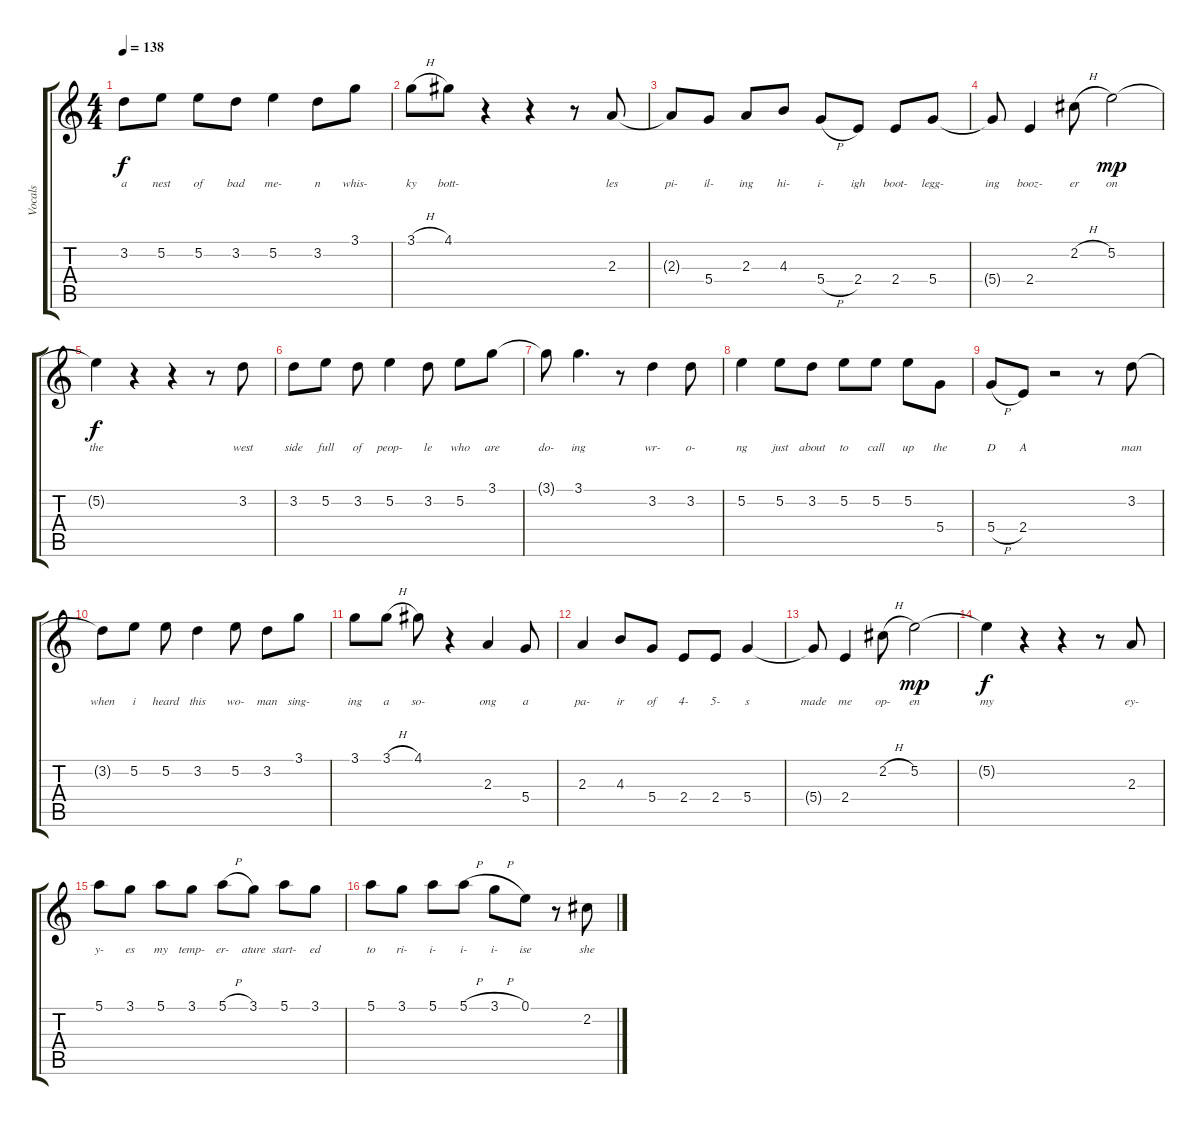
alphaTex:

\track ("Vocals" "Vocals") {instrument distortionguitar}
\staff {score tabs}
\tuning (E4 B3 G3 D3 A2 E2) {hide}
\ts (4 4)
\tempo 138
\clef g2
\ks c
3.2{t}.8{lyrics (0 "a") lyrics (1 "") lyrics (2 "") lyrics (3 "") lyrics (4 "") dy f} 5.2.8{lyrics (0 "nest") lyrics (1 "") lyrics (2 "") lyrics (3 "") lyrics (4 "")} 5.2.8{lyrics (0 "of") lyrics (1 "") lyrics (2 "") lyrics (3 "") lyrics (4 "")} 3.2.8{lyrics (0 "bad") lyrics (1 "") lyrics (2 "") lyrics (3 "") lyrics (4 "")} 5.2.4{lyrics (0 "me-") lyrics (1 "") lyrics (2 "") lyrics (3 "") lyrics (4 "")} 3.2.8{lyrics (0 "n") lyrics (1 "") lyrics (2 "") lyrics (3 "") lyrics (4 "")} 3.1.8{lyrics (0 "whis-") lyrics (1 "") lyrics (2 "") lyrics (3 "") lyrics (4 "")} |
3.1{h}.8{lyrics (0 "ky") lyrics (1 "") lyrics (2 "") lyrics (3 "") lyrics (4 "")} 4.1.8{lyrics (0 "bott-") lyrics (1 "") lyrics (2 "") lyrics (3 "") lyrics (4 "")} r.4 r.4 r.8 2.3.8{lyrics (0 "les") lyrics (1 "") lyrics (2 "") lyrics (3 "") lyrics (4 "")} |
2.3{t}.8{lyrics (0 "pi-") lyrics (1 "") lyrics (2 "") lyrics (3 "") lyrics (4 "")} 5.4.8{lyrics (0 "il-") lyrics (1 "") lyrics (2 "") lyrics (3 "") lyrics (4 "")} 2.3.8{lyrics (0 "ing") lyrics (1 "") lyrics (2 "") lyrics (3 "") lyrics (4 "")} 4.3.8{lyrics (0 "hi-") lyrics (1 "") lyrics (2 "") lyrics (3 "") lyrics (4 "")} 5.4{h}.8{lyrics (0 "i-") lyrics (1 "") lyrics (2 "") lyrics (3 "") lyrics (4 "")} 2.4.8{lyrics (0 "igh") lyrics (1 "") lyrics (2 "") lyrics (3 "") lyrics (4 "")} 2.4.8{lyrics (0 "boot-") lyrics (1 "") lyrics (2 "") lyrics (3 "") lyrics (4 "")} 5.4.8{lyrics (0 "legg-") lyrics (1 "") lyrics (2 "") lyrics (3 "") lyrics (4 "")} |
5.4{t}.8{lyrics (0 "ing") lyrics (1 "") lyrics (2 "") lyrics (3 "") lyrics (4 "")} 2.4.4{lyrics (0 "booz-") lyrics (1 "") lyrics (2 "") lyrics (3 "") lyrics (4 "")} 2.2{h}.8{lyrics (0 "er") lyrics (1 "") lyrics (2 "") lyrics (3 "") lyrics (4 "")} 5.2.2{lyrics (0 "on") lyrics (1 "") lyrics (2 "") lyrics (3 "") lyrics (4 "") dy mp} |
5.2{t}.4{lyrics (0 "the") lyrics (1 "") lyrics (2 "") lyrics (3 "") lyrics (4 "") dy f} r.4 r.4 r.8 3.2.8{lyrics (0 "west") lyrics (1 "") lyrics (2 "") lyrics (3 "") lyrics (4 "")} |
3.2.8{lyrics (0 "side") lyrics (1 "") lyrics (2 "") lyrics (3 "") lyrics (4 "")} 5.2.8{lyrics (0 "full") lyrics (1 "") lyrics (2 "") lyrics (3 "") lyrics (4 "")} 3.2.8{lyrics (0 "of") lyrics (1 "") lyrics (2 "") lyrics (3 "") lyrics (4 "")} 5.2.4{lyrics (0 "peop-") lyrics (1 "") lyrics (2 "") lyrics (3 "") lyrics (4 "")} 3.2.8{lyrics (0 "le") lyrics (1 "") lyrics (2 "") lyrics (3 "") lyrics (4 "")} 5.2.8{lyrics (0 "who") lyrics (1 "") lyrics (2 "") lyrics (3 "") lyrics (4 "")} 3.1.8{lyrics (0 "are") lyrics (1 "") lyrics (2 "") lyrics (3 "") lyrics (4 "")} |
3.1{t}.8{lyrics (0 "do-") lyrics (1 "") lyrics (2 "") lyrics (3 "") lyrics (4 "")} 3.1.4{d lyrics (0 "ing") lyrics (1 "") lyrics (2 "") lyrics (3 "") lyrics (4 "")} r.8 3.2.4{lyrics (0 "wr-") lyrics (1 "") lyrics (2 "") lyrics (3 "") lyrics (4 "")} 3.2.8{lyrics (0 "o-") lyrics (1 "") lyrics (2 "") lyrics (3 "") lyrics (4 "")} |
5.2.4{lyrics (0 "ng") lyrics (1 "") lyrics (2 "") lyrics (3 "") lyrics (4 "")} 5.2.8{lyrics (0 "just") lyrics (1 "") lyrics (2 "") lyrics (3 "") lyrics (4 "")} 3.2.8{lyrics (0 "about") lyrics (1 "") lyrics (2 "") lyrics (3 "") lyrics (4 "")} 5.2.8{lyrics (0 "to") lyrics (1 "") lyrics (2 "") lyrics (3 "") lyrics (4 "")} 5.2.8{lyrics (0 "call") lyrics (1 "") lyrics (2 "") lyrics (3 "") lyrics (4 "")} 5.2.8{lyrics (0 "up") lyrics (1 "") lyrics (2 "") lyrics (3 "") lyrics (4 "")} 5.4.8{lyrics (0 "the") lyrics (1 "") lyrics (2 "") lyrics (3 "") lyrics (4 "")} |
5.4{h}.8{lyrics (0 "D") lyrics (1 "") lyrics (2 "") lyrics (3 "") lyrics (4 "")} 2.4.8{lyrics (0 "A") lyrics (1 "") lyrics (2 "") lyrics (3 "") lyrics (4 "")} r.2 r.8 3.2.8{lyrics (0 "man") lyrics (1 "") lyrics (2 "") lyrics (3 "") lyrics (4 "")} |
3.2{t}.8{lyrics (0 "when") lyrics (1 "") lyrics (2 "") lyrics (3 "") lyrics (4 "")} 5.2.8{lyrics (0 "i") lyrics (1 "") lyrics (2 "") lyrics (3 "") lyrics (4 "")} 5.2.8{lyrics (0 "heard") lyrics (1 "") lyrics (2 "") lyrics (3 "") lyrics (4 "")} 3.2.4{lyrics (0 "this") lyrics (1 "") lyrics (2 "") lyrics (3 "") lyrics (4 "")} 5.2.8{lyrics (0 "wo-") lyrics (1 "") lyrics (2 "") lyrics (3 "") lyrics (4 "")} 3.2.8{lyrics (0 "man") lyrics (1 "") lyrics (2 "") lyrics (3 "") lyrics (4 "")} 3.1.8{lyrics (0 "sing-") lyrics (1 "") lyrics (2 "") lyrics (3 "") lyrics (4 "")} |
3.1.8{lyrics (0 "ing") lyrics (1 "") lyrics (2 "") lyrics (3 "") lyrics (4 "")} 3.1{h}.8{lyrics (0 "a") lyrics (1 "") lyrics (2 "") lyrics (3 "") lyrics (4 "")} 4.1.8{lyrics (0 "so-") lyrics (1 "") lyrics (2 "") lyrics (3 "") lyrics (4 "")} r.4 2.3.4{lyrics (0 "ong") lyrics (1 "") lyrics (2 "") lyrics (3 "") lyrics (4 "")} 5.4.8{lyrics (0 "a") lyrics (1 "") lyrics (2 "") lyrics (3 "") lyrics (4 "")} |
2.3.4{lyrics (0 "pa-") lyrics (1 "") lyrics (2 "") lyrics (3 "") lyrics (4 "")} 4.3.8{lyrics (0 "ir") lyrics (1 "") lyrics (2 "") lyrics (3 "") lyrics (4 "")} 5.4.8{lyrics (0 "of") lyrics (1 "") lyrics (2 "") lyrics (3 "") lyrics (4 "")} 2.4.8{lyrics (0 "4-") lyrics (1 "") lyrics (2 "") lyrics (3 "") lyrics (4 "")} 2.4.8{lyrics (0 "5-") lyrics (1 "") lyrics (2 "") lyrics (3 "") lyrics (4 "")} 5.4.4{lyrics (0 "s") lyrics (1 "") lyrics (2 "") lyrics (3 "") lyrics (4 "")} |
5.4{t}.8{lyrics (0 "made") lyrics (1 "") lyrics (2 "") lyrics (3 "") lyrics (4 "")} 2.4.4{lyrics (0 "me") lyrics (1 "") lyrics (2 "") lyrics (3 "") lyrics (4 "")} 2.2{h}.8{lyrics (0 "op-") lyrics (1 "") lyrics (2 "") lyrics (3 "") lyrics (4 "")} 5.2.2{lyrics (0 "en") lyrics (1 "") lyrics (2 "") lyrics (3 "") lyrics (4 "") dy mp} |
5.2{t}.4{lyrics (0 "my") lyrics (1 "") lyrics (2 "") lyrics (3 "") lyrics (4 "") dy f} r.4 r.4 r.8 2.3.8{lyrics (0 "ey-") lyrics (1 "") lyrics (2 "") lyrics (3 "") lyrics (4 "")} |
5.1.8{lyrics (0 "y-") lyrics (1 "") lyrics (2 "") lyrics (3 "") lyrics (4 "")} 3.1.8{lyrics (0 "es") lyrics (1 "") lyrics (2 "") lyrics (3 "") lyrics (4 "")} 5.1.8{lyrics (0 "my") lyrics (1 "") lyrics (2 "") lyrics (3 "") lyrics (4 "")} 3.1.8{lyrics (0 "temp-") lyrics (1 "") lyrics (2 "") lyrics (3 "") lyrics (4 "")} 5.1{h}.8{lyrics (0 "er-") lyrics (1 "") lyrics (2 "") lyrics (3 "") lyrics (4 "")} 3.1.8{lyrics (0 "ature") lyrics (1 "") lyrics (2 "") lyrics (3 "") lyrics (4 "")} 5.1.8{lyrics (0 "start-") lyrics (1 "") lyrics (2 "") lyrics (3 "") lyrics (4 "")} 3.1.8{lyrics (0 "ed") lyrics (1 "") lyrics (2 "") lyrics (3 "") lyrics (4 "")} |
5.1.8{lyrics (0 "to") lyrics (1 "") lyrics (2 "") lyrics (3 "") lyrics (4 "")} 3.1.8{lyrics (0 "ri-") lyrics (1 "") lyrics (2 "") lyrics (3 "") lyrics (4 "")} 5.1.8{lyrics (0 "i-") lyrics (1 "") lyrics (2 "") lyrics (3 "") lyrics (4 "")} 5.1{h}.8{lyrics (0 "i-") lyrics (1 "") lyrics (2 "") lyrics (3 "") lyrics (4 "")} 3.1{h}.8{lyrics (0 "i-") lyrics (1 "") lyrics (2 "") lyrics (3 "") lyrics (4 "")} 0.1.8{lyrics (0 "ise") lyrics (1 "") lyrics (2 "") lyrics (3 "") lyrics (4 "")} r.8 2.2.8{lyrics (0 "she") lyrics (1 "") lyrics (2 "") lyrics (3 "") lyrics (4 "")}
